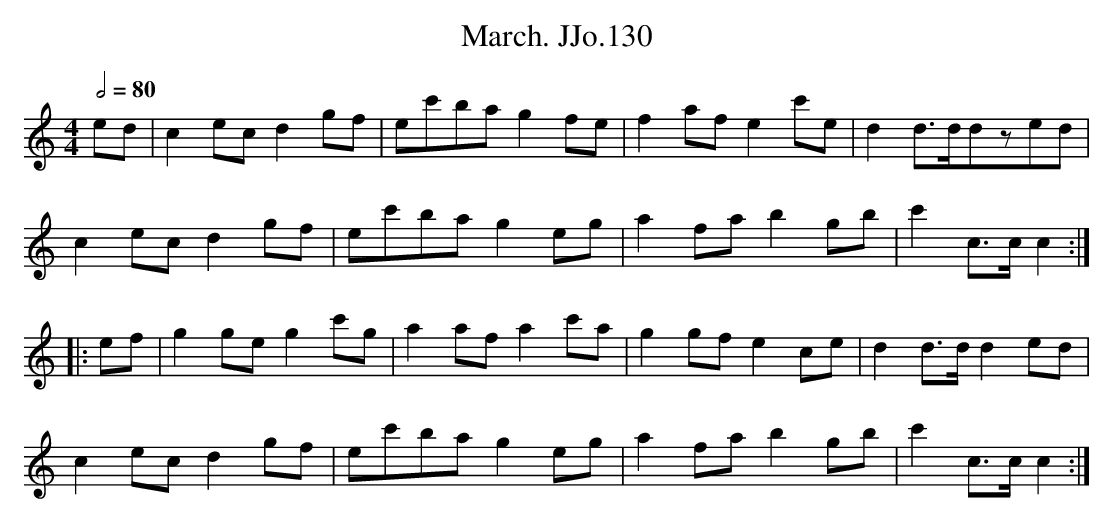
X:1
T:March. JJo.130
M:4/4
L:1/8
Q:1/2=80
K:C major
ed|c2 ecd2 gf|ec'ba g2fe|f2afe2c'e|d2d>ddzed|!
c2 ecd2 gf|ec'ba g2eg|a2fa b2gb|c'2c>cc2::!
ef|g2ge g2c'g|a2af a2c'a|g2gfe2ce|d2d>dd2ed|!
c2 ecd2 gf|ec'ba g2eg|a2fa b2gb|c'2c>cc2:|
